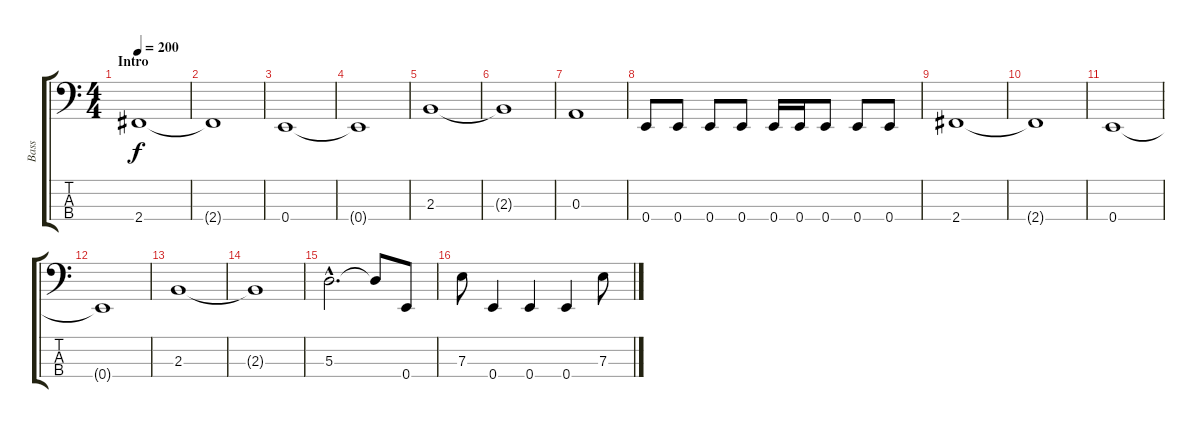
\track ("Bass" "Bass") {instrument electricbassfinger}
\staff {score tabs}
\tuning (G2 D2 A1 E1) {hide}
\ts (4 4)
\section ("" "Intro")
\tempo 200
\clef f4
\ks c
2.4.1{dy f instrument electricbassfinger} |
2.4{t}.1 |
0.4.1 |
0.4{t}.1 |
2.3.1 |
2.3{t}.1 |
0.3.1 |
0.4.8 0.4.8 0.4.8 0.4.8 0.4.16 0.4.16 0.4.8 0.4.8 0.4.8 |
2.4.1 |
2.4{t}.1 |
0.4.1 |
0.4{t}.1 |
2.3.1 |
2.3{t}.1 |
5.3{hac}.2{d} 5.3{t}.8 0.4.8 |
7.3.8{instrument slapbass1} 0.4.4{instrument electricbasspick} 0.4.4 0.4.4 7.3.8{instrument slapbass1}
